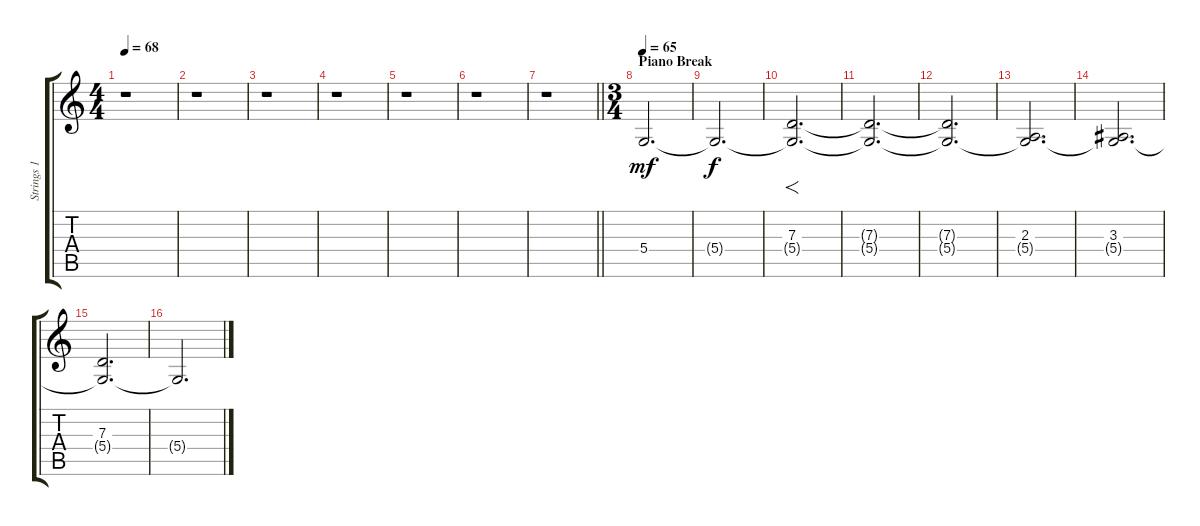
\track ("Strings 1" "Strings 1") {instrument stringensemble1}
\staff {score tabs}
\tuning (E4 B3 G3 D3 A2 D2) {hide}
\ts (4 4)
\tempo 68
\clef g2
\ks c
r.1{dy f} |
r.1 |
r.1 |
r.1 |
r.1 |
r.1 |
\barLineRight lightlight
r.1 |
\ts (3 4)
\section ("" "Piano Break")
\tempo 65
5.4.2{d dy mf volume 12} |
5.4{t}.2{d dy f} |
(7.3 5.4{t}).2{f d} |
(7.3{t} 5.4{t}).2{d} |
(7.3{t} 5.4{t}).2{d} |
(2.3 5.4{t}).2{d volume 12} |
(3.3 5.4{t}).2{d} |
(7.3 5.4{t}).2{d} |
5.4{t}.2{d}
